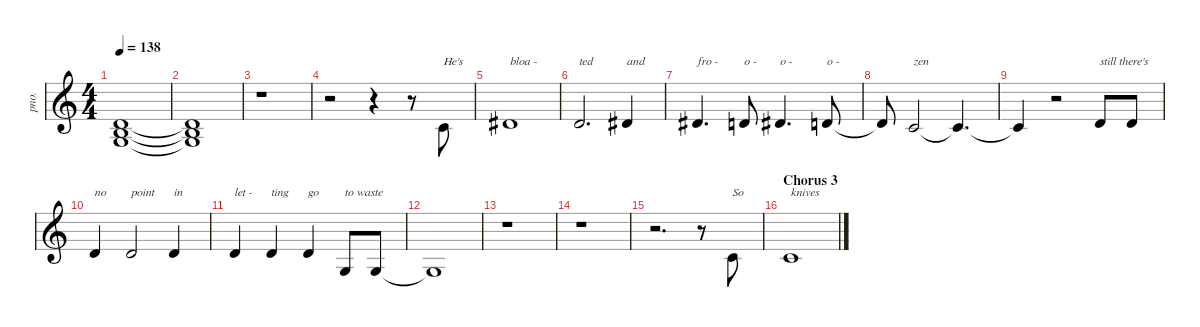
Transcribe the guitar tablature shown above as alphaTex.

\defaultSystemsLayout 4
\hideDynamics
\bracketExtendMode nobrackets
\otherSystemsTrackNameOrientation horizontal
\track ("Vocals" "pno.") {instrument brightacousticpiano}
\staff {score}
\tuning (E4 B3 G3 D3 A2 E2)
\ts (4 4)
\tempo 138
\clef g2
\ks c
(3.2{t} 4.3{t} 5.4{t}).1{dy f beam Up} |
(3.2{t} 4.3{t} 5.4{t}).1{beam Up} |
r.1{beam Down} |
r.2{beam Down} r.4{beam Down} r.8{beam Down} 5.3.8{txt "He's" beam Up} |
4.2{acc #}.1{txt "bloa -" beam Up} |
3.2.2{d txt "ted" beam Up} 4.2{acc #}.4{txt "and" beam Up} |
4.2{acc #}.4{d txt "fro -" beam Up} 3.2.8{txt "o -" beam Up} 4.2{acc #}.4{d txt "o -" beam Up} 3.2.8{txt "o -" beam Up} |
3.2{t}.8{beam Up} 1.2.2{txt "zen" beam Up} 1.2{t}.4{d beam Up} |
1.2{t}.4{beam Up} r.2{beam Up} 3.2.8{txt "still there's" beam Up} 3.2.8{beam Up} |
3.2.4{txt "no" beam Up} 3.2.2{txt "point" beam Up} 3.2.4{txt "in" beam Up} |
3.2.4{txt "let -" beam Up} 3.2.4{txt "ting" beam Up} 3.2.4{txt "go" beam Up} 0.3.8{txt "to waste" beam Up} 0.3.8{beam Up} |
0.3{t}.1{beam Up} |
r.1{beam Down} |
r.1{beam Down} |
r.2{d beam Down} r.8{beam Down} 1.2.8{txt "So" beam Up} |
\section ("" "Chorus 3")
1.2.1{txt "knives" beam Up}
